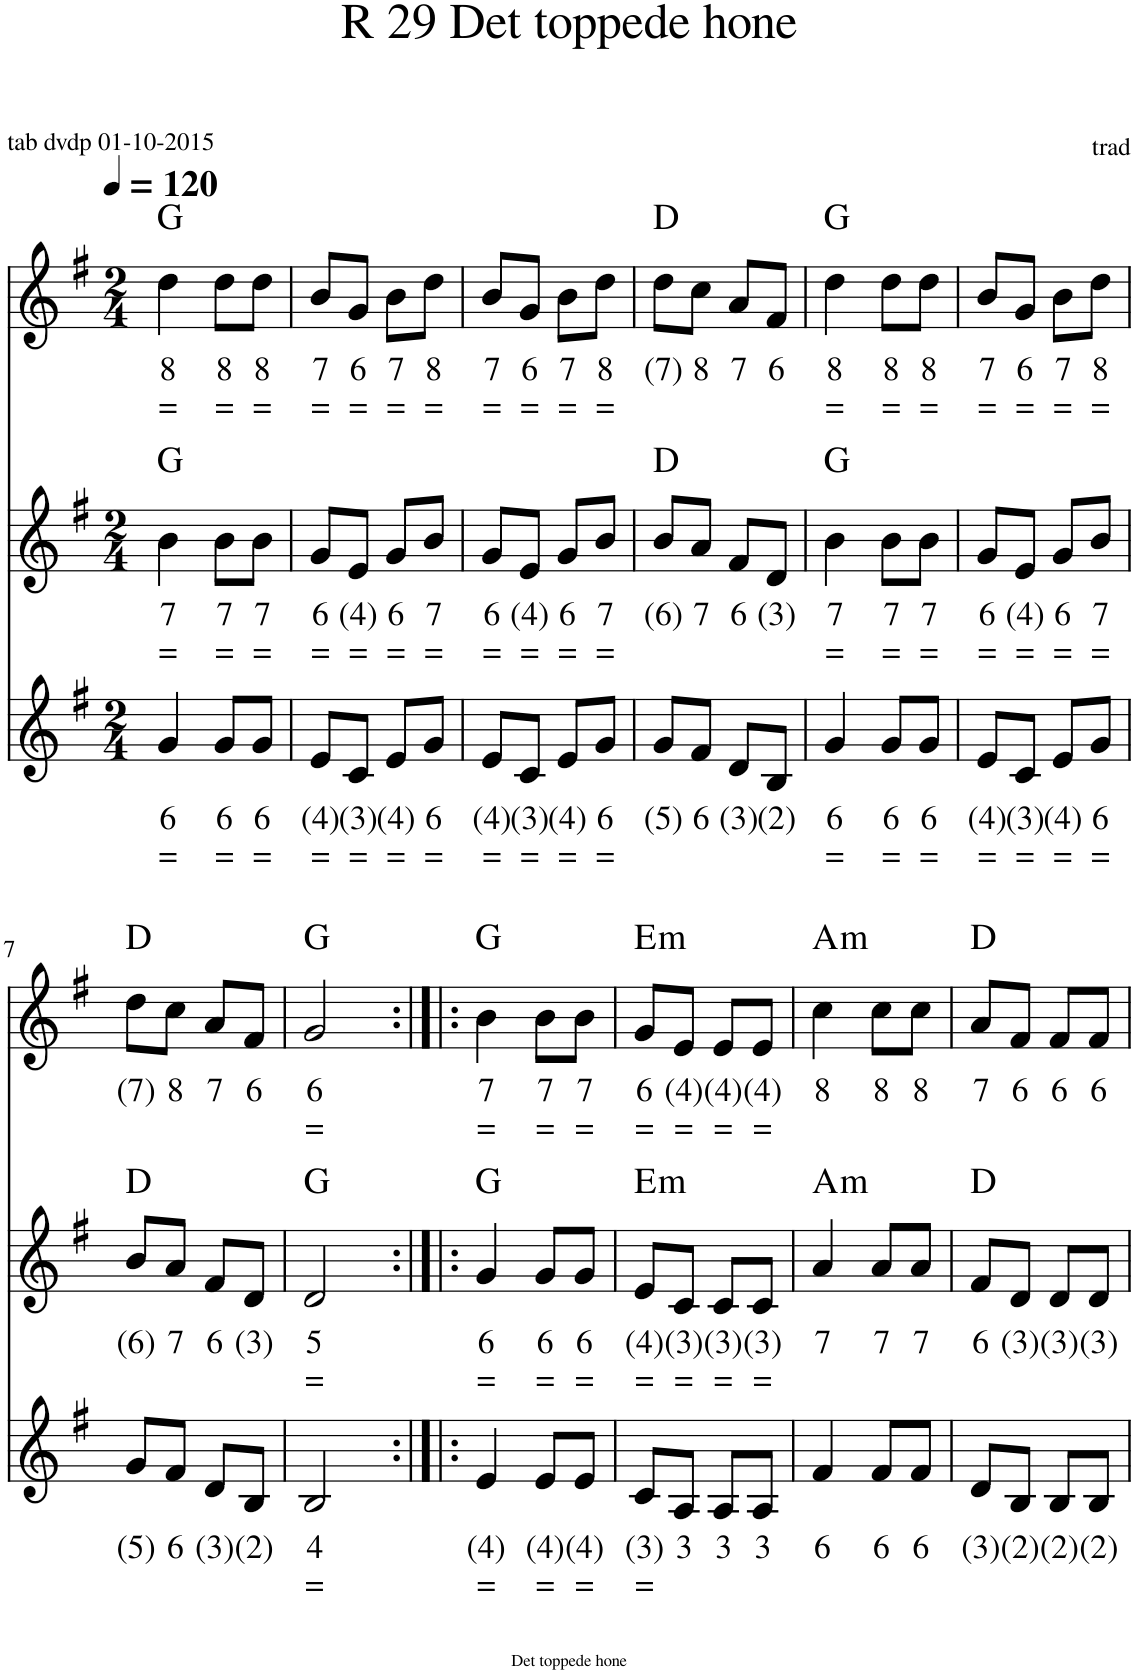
**kern	**text	**text	**kern	**text	**text	**kern	**text	**text	**harte
*part3	*part3	*part3	*part2	*part2	*part2	*part1	*part1	*part1	*part1
*staff3	*staff3	*staff3	*staff2	*staff2	*staff2	*staff1	*staff1	*staff1	*
*I"Viool	*	*	*I"Viool	*	*	*I"Viool	*	*	*
*clefG2	*	*	*clefG2	*	*	*clefG2	*	*	*
*k[f#]	*	*	*k[f#]	*	*	*k[f#]	*	*	*
*M2/4	*	*	*M2/4	*	*	*M2/4	*	*	*
*MM120	*	*	*MM120	*	*	*MM120	*	*	*
=1	=1	=1	=1	=1	=1	=1	=1	=1	=1
!	!LO:LY:b	!LO:LY:b	!	!LO:LY:b	!LO:LY:b	!	!LO:LY:b	!LO:LY:b	!
4g/	6	=	4b\	7	=	4dd\	8	=	G:maj
!	!LO:LY:b	!LO:LY:b	!	!LO:LY:b	!LO:LY:b	!	!LO:LY:b	!LO:LY:b	!
8g/L	6	=	8b\L	7	=	8dd\L	8	=	.
!	!LO:LY:b	!LO:LY:b	!	!LO:LY:b	!LO:LY:b	!	!LO:LY:b	!LO:LY:b	!
8g/J	6	=	8b\J	7	=	8dd\J	8	=	.
=2	=2	=2	=2	=2	=2	=2	=2	=2	=2
!	!LO:LY:b	!LO:LY:b	!	!LO:LY:b	!LO:LY:b	!	!LO:LY:b	!LO:LY:b	!
8e/L	(4)	=	8g/L	6	=	8b/L	7	=	.
!	!LO:LY:b	!LO:LY:b	!	!LO:LY:b	!LO:LY:b	!	!LO:LY:b	!LO:LY:b	!
8c/J	(3)	=	8e/J	(4)	=	8g/J	6	=	.
!	!LO:LY:b	!LO:LY:b	!	!LO:LY:b	!LO:LY:b	!	!LO:LY:b	!LO:LY:b	!
8e/L	(4)	=	8g/L	6	=	8b\L	7	=	.
!	!LO:LY:b	!LO:LY:b	!	!LO:LY:b	!LO:LY:b	!	!LO:LY:b	!LO:LY:b	!
8g/J	6	=	8b/J	7	=	8dd\J	8	=	.
=3	=3	=3	=3	=3	=3	=3	=3	=3	=3
!	!LO:LY:b	!LO:LY:b	!	!LO:LY:b	!LO:LY:b	!	!LO:LY:b	!LO:LY:b	!
8e/L	(4)	=	8g/L	6	=	8b/L	7	=	.
!	!LO:LY:b	!LO:LY:b	!	!LO:LY:b	!LO:LY:b	!	!LO:LY:b	!LO:LY:b	!
8c/J	(3)	=	8e/J	(4)	=	8g/J	6	=	.
!	!LO:LY:b	!LO:LY:b	!	!LO:LY:b	!LO:LY:b	!	!LO:LY:b	!LO:LY:b	!
8e/L	(4)	=	8g/L	6	=	8b\L	7	=	.
!	!LO:LY:b	!LO:LY:b	!	!LO:LY:b	!LO:LY:b	!	!LO:LY:b	!LO:LY:b	!
8g/J	6	=	8b/J	7	=	8dd\J	8	=	.
=4	=4	=4	=4	=4	=4	=4	=4	=4	=4
!	!LO:LY:b	!	!	!LO:LY:b	!	!	!LO:LY:b	!	!
8g/L	(5)	.	8b/L	(6)	.	8dd\L	(7)	.	D:maj
!	!LO:LY:b	!	!	!LO:LY:b	!	!	!LO:LY:b	!	!
8f#/J	6	.	8a/J	7	.	8cc\J	8	.	.
!	!LO:LY:b	!	!	!LO:LY:b	!	!	!LO:LY:b	!	!
8d/L	(3)	.	8f#/L	6	.	8a/L	7	.	.
!	!LO:LY:b	!	!	!LO:LY:b	!	!	!LO:LY:b	!	!
8B/J	(2)	.	8d/J	(3)	.	8f#/J	6	.	.
=5	=5	=5	=5	=5	=5	=5	=5	=5	=5
!	!LO:LY:b	!LO:LY:b	!	!LO:LY:b	!LO:LY:b	!	!LO:LY:b	!LO:LY:b	!
4g/	6	=	4b\	7	=	4dd\	8	=	G:maj
!	!LO:LY:b	!LO:LY:b	!	!LO:LY:b	!LO:LY:b	!	!LO:LY:b	!LO:LY:b	!
8g/L	6	=	8b\L	7	=	8dd\L	8	=	.
!	!LO:LY:b	!LO:LY:b	!	!LO:LY:b	!LO:LY:b	!	!LO:LY:b	!LO:LY:b	!
8g/J	6	=	8b\J	7	=	8dd\J	8	=	.
=6	=6	=6	=6	=6	=6	=6	=6	=6	=6
!	!LO:LY:b	!LO:LY:b	!	!LO:LY:b	!LO:LY:b	!	!LO:LY:b	!LO:LY:b	!
8e/L	(4)	=	8g/L	6	=	8b/L	7	=	.
!	!LO:LY:b	!LO:LY:b	!	!LO:LY:b	!LO:LY:b	!	!LO:LY:b	!LO:LY:b	!
8c/J	(3)	=	8e/J	(4)	=	8g/J	6	=	.
!	!LO:LY:b	!LO:LY:b	!	!LO:LY:b	!LO:LY:b	!	!LO:LY:b	!LO:LY:b	!
8e/L	(4)	=	8g/L	6	=	8b\L	7	=	.
!	!LO:LY:b	!LO:LY:b	!	!LO:LY:b	!LO:LY:b	!	!LO:LY:b	!LO:LY:b	!
8g/J	6	=	8b/J	7	=	8dd\J	8	=	.
!!LO:LB:g=z
=7	=7	=7	=7	=7	=7	=7	=7	=7	=7
!	!LO:LY:b	!	!	!LO:LY:b	!	!	!LO:LY:b	!	!
8g/L	(5)	.	8b/L	(6)	.	8dd\L	(7)	.	D:maj
!	!LO:LY:b	!	!	!LO:LY:b	!	!	!LO:LY:b	!	!
8f#/J	6	.	8a/J	7	.	8cc\J	8	.	.
!	!LO:LY:b	!	!	!LO:LY:b	!	!	!LO:LY:b	!	!
8d/L	(3)	.	8f#/L	6	.	8a/L	7	.	.
!	!LO:LY:b	!	!	!LO:LY:b	!	!	!LO:LY:b	!	!
8B/J	(2)	.	8d/J	(3)	.	8f#/J	6	.	.
=8	=8	=8	=8	=8	=8	=8	=8	=8	=8
!	!LO:LY:b	!LO:LY:b	!	!LO:LY:b	!LO:LY:b	!	!LO:LY:b	!LO:LY:b	!
2B/	4	=	2d/	5	=	2g/	6	=	G:maj
=9:|!|:	=9:|!|:	=9:|!|:	=9:|!|:	=9:|!|:	=9:|!|:	=9:|!|:	=9:|!|:	=9:|!|:	=9:|!|:
!	!LO:LY:b	!LO:LY:b	!	!LO:LY:b	!LO:LY:b	!	!LO:LY:b	!LO:LY:b	!
4e/	(4)	=	4g/	6	=	4b\	7	=	G:maj
!	!LO:LY:b	!LO:LY:b	!	!LO:LY:b	!LO:LY:b	!	!LO:LY:b	!LO:LY:b	!
8e/L	(4)	=	8g/L	6	=	8b\L	7	=	.
!	!LO:LY:b	!LO:LY:b	!	!LO:LY:b	!LO:LY:b	!	!LO:LY:b	!LO:LY:b	!
8e/J	(4)	=	8g/J	6	=	8b\J	7	=	.
=10	=10	=10	=10	=10	=10	=10	=10	=10	=10
!	!LO:LY:b	!LO:LY:b	!	!LO:LY:b	!LO:LY:b	!	!LO:LY:b	!LO:LY:b	!LO:H:kt=m
8c/L	(3)	=	8e/L	(4)	=	8g/L	6	=	E:min
!	!LO:LY:b	!	!	!LO:LY:b	!LO:LY:b	!	!LO:LY:b	!LO:LY:b	!
8A/J	3	.	8c/J	(3)	=	8e/J	(4)	=	.
!	!LO:LY:b	!	!	!LO:LY:b	!LO:LY:b	!	!LO:LY:b	!LO:LY:b	!
8A/L	3	.	8c/L	(3)	=	8e/L	(4)	=	.
!	!LO:LY:b	!	!	!LO:LY:b	!LO:LY:b	!	!LO:LY:b	!LO:LY:b	!
8A/J	3	.	8c/J	(3)	=	8e/J	(4)	=	.
=11	=11	=11	=11	=11	=11	=11	=11	=11	=11
!	!LO:LY:b	!	!	!LO:LY:b	!	!	!LO:LY:b	!	!LO:H:kt=m
4f#/	6	.	4a/	7	.	4cc\	8	.	A:min
!	!LO:LY:b	!	!	!LO:LY:b	!	!	!LO:LY:b	!	!
8f#/L	6	.	8a/L	7	.	8cc\L	8	.	.
!	!LO:LY:b	!	!	!LO:LY:b	!	!	!LO:LY:b	!	!
8f#/J	6	.	8a/J	7	.	8cc\J	8	.	.
=12	=12	=12	=12	=12	=12	=12	=12	=12	=12
!	!LO:LY:b	!	!	!LO:LY:b	!	!	!LO:LY:b	!	!
8d/L	(3)	.	8f#/L	6	.	8a/L	7	.	D:maj
!	!LO:LY:b	!	!	!LO:LY:b	!	!	!LO:LY:b	!	!
8B/J	(2)	.	8d/J	(3)	.	8f#/J	6	.	.
!	!LO:LY:b	!	!	!LO:LY:b	!	!	!LO:LY:b	!	!
8B/L	(2)	.	8d/L	(3)	.	8f#/L	6	.	.
!	!LO:LY:b	!	!	!LO:LY:b	!	!	!LO:LY:b	!	!
8B/J	(2)	.	8d/J	(3)	.	8f#/J	6	.	.
=	=	=	=	=	=	=	=	=	=
*-	*-	*-	*-	*-	*-	*-	*-	*-	*-
